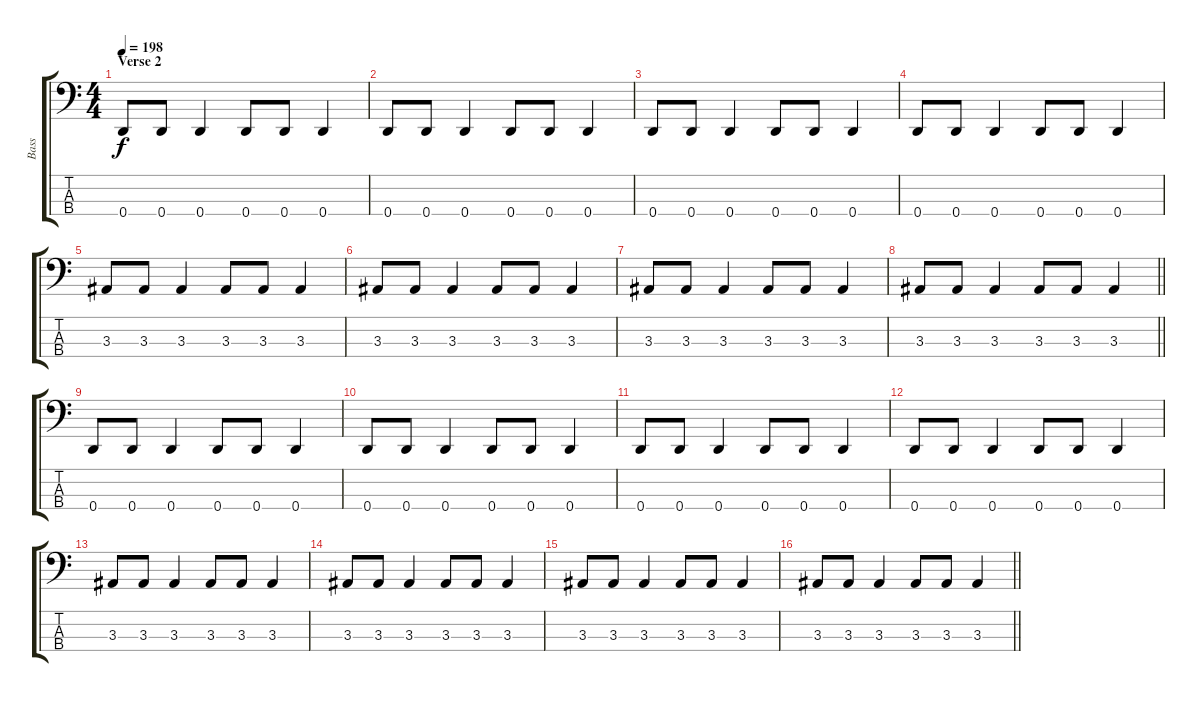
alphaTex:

\track ("Bass" "Bass") {instrument electricbassfinger}
\staff {score tabs}
\tuning (F2 C2 G1 D1) {hide}
\ts (4 4)
\section ("" "Verse 2")
\tempo 198
\clef f4
\ks c
0.4.8{dy f} 0.4.8 0.4.4 0.4.8 0.4.8 0.4.4 |
0.4.8 0.4.8 0.4.4 0.4.8 0.4.8 0.4.4 |
0.4.8 0.4.8 0.4.4 0.4.8 0.4.8 0.4.4 |
0.4.8 0.4.8 0.4.4 0.4.8 0.4.8 0.4.4 |
3.3.8 3.3.8 3.3.4 3.3.8 3.3.8 3.3.4 |
3.3.8 3.3.8 3.3.4 3.3.8 3.3.8 3.3.4 |
3.3.8 3.3.8 3.3.4 3.3.8 3.3.8 3.3.4 |
\barLineRight lightlight
3.3.8 3.3.8 3.3.4 3.3.8 3.3.8 3.3.4 |
0.4.8 0.4.8 0.4.4 0.4.8 0.4.8 0.4.4 |
0.4.8 0.4.8 0.4.4 0.4.8 0.4.8 0.4.4 |
0.4.8 0.4.8 0.4.4 0.4.8 0.4.8 0.4.4 |
0.4.8 0.4.8 0.4.4 0.4.8 0.4.8 0.4.4 |
3.3.8 3.3.8 3.3.4 3.3.8 3.3.8 3.3.4 |
3.3.8 3.3.8 3.3.4 3.3.8 3.3.8 3.3.4 |
3.3.8 3.3.8 3.3.4 3.3.8 3.3.8 3.3.4 |
\barLineRight lightlight
3.3.8 3.3.8 3.3.4 3.3.8 3.3.8 3.3.4
